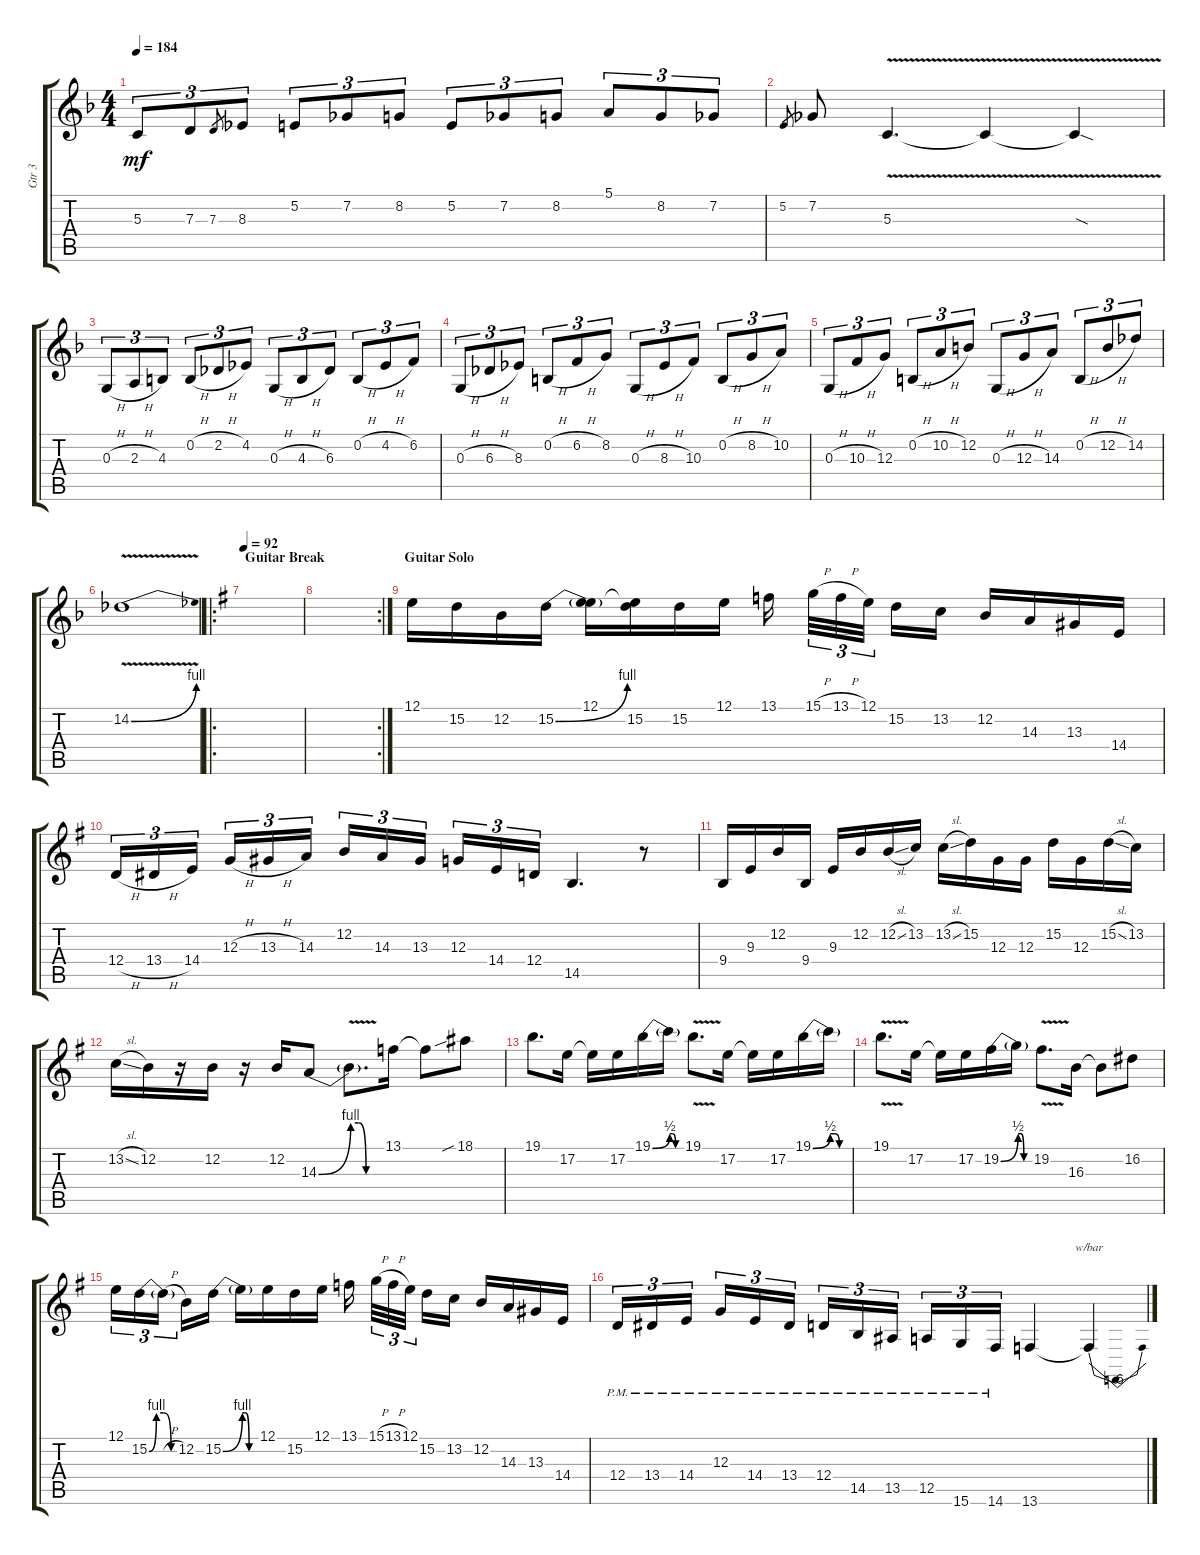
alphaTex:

\track ("Gtr 3" "Gtr 3") {instrument acousticgrandpiano}
\staff {score tabs}
\tuning (E4 B3 G3 D3 A2 E2) {hide}
\ts (4 4)
\tempo 184
\clef g2
\ks f
5.3.8{tu (3 2) dy mf} 7.3.8{tu (3 2)} 7.3.8{gr} 8.3.8{tu (3 2)} 5.2.8{tu (3 2)} 7.2.8{tu (3 2)} 8.2.8{tu (3 2)} 5.2.8{tu (3 2)} 7.2.8{tu (3 2)} 8.2.8{tu (3 2)} 5.1.8{tu (3 2)} 8.2.8{tu (3 2)} 7.2.8{tu (3 2)} |
5.2.8{gr} 7.2.8 5.3{v}.4{d} 5.3{v t}.4 5.3{sod t}.4 |
0.3{h}.8{tu (3 2)} 2.3{h}.8{tu (3 2)} 4.3.8{tu (3 2)} 0.2{h}.8{tu (3 2)} 2.2{h}.8{tu (3 2)} 4.2.8{tu (3 2)} 0.3{h}.8{tu (3 2)} 4.3{h}.8{tu (3 2)} 6.3.8{tu (3 2)} 0.2{h}.8{tu (3 2)} 4.2{h}.8{tu (3 2)} 6.2.8{tu (3 2)} |
0.3{h}.8{tu (3 2)} 6.3{h}.8{tu (3 2)} 8.3.8{tu (3 2)} 0.2{h}.8{tu (3 2)} 6.2{h}.8{tu (3 2)} 8.2.8{tu (3 2)} 0.3{h}.8{tu (3 2)} 8.3{h}.8{tu (3 2)} 10.3.8{tu (3 2)} 0.2{h}.8{tu (3 2)} 8.2{h}.8{tu (3 2)} 10.2.8{tu (3 2)} |
0.3{h}.8{tu (3 2)} 10.3{h}.8{tu (3 2)} 12.3.8{tu (3 2)} 0.2{h}.8{tu (3 2)} 10.2{h}.8{tu (3 2)} 12.2.8{tu (3 2)} 0.3{h}.8{tu (3 2)} 12.3{h}.8{tu (3 2)} 14.3.8{tu (3 2)} 0.2{h}.8{tu (3 2)} 12.2{h}.8{tu (3 2)} 14.2.8{tu (3 2)} |
14.2{be (bend 0 0 60 4) v}.1 |
\ro
\section ("" "Guitar Break")
\tempo 92
\ks g
|
\rc 2
|
\section ("" "Guitar Solo")
12.1.16 15.2.16 12.2.16 15.2{be (bend 0 0 60 4)}.16 (12.1 15.2{t}).16 (12.1{t} 15.2{be (hold 0 0 60 0)}).16 15.2.16 12.1.16 13.1.16 15.1{h}.32{tu (3 2)} 13.1{h}.32{tu (3 2)} 12.1.32{tu (3 2)} 15.2.16 13.2.16 12.2.16 14.3.16 13.3.16 14.4.16 |
12.4{h}.16{tu (3 2)} 13.4{h}.16{tu (3 2)} 14.4.16{tu (3 2)} 12.3{h}.16{tu (3 2)} 13.3{h}.16{tu (3 2)} 14.3.16{tu (3 2)} 12.2.16{tu (3 2)} 14.3.16{tu (3 2)} 13.3.16{tu (3 2)} 12.3.16{tu (3 2)} 14.4.16{tu (3 2)} 12.4.16{tu (3 2)} 14.5.4{d} r.8 |
9.4.16 9.3.16 12.2.16 9.4.16 9.3.16 12.2.16 12.2{sl}.16 13.2.16 13.2{sl}.16 15.2.16 12.3.16 12.3.16 15.2.16 12.3.16 15.2{sl}.16 13.2.16 |
13.2{sl}.16 12.2.16 r.16 12.2.16 r.16 12.2.16 14.3{be (bend 0 0 60 4)}.8 14.3{be (custom 0 4 15 4 30 0 60 0) v t}.8{d} 13.1.16 13.1{t}.8 18.1{sib}.8 |
19.1.8{d} 17.2.16 17.2{t}.16 17.2.16 19.1{be (bend 0 0 60 2)}.16 19.1{be (custom 0 2 15 2 30 0 60 0) t}.16 19.1{v}.8{d} 17.2.16 17.2{t}.16 17.2.16 19.1{be (bend 0 0 60 2)}.16 19.1{be (custom 0 2 15 2 30 0 60 0) t}.16 |
19.1{v}.8{d} 17.2.16 17.2{t}.16 17.2.16 19.2{be (bend 0 0 60 2)}.16 19.2{be (custom 0 2 15 2 30 0 60 0) t}.16 19.2{v}.8{d} 16.3.16 16.3{t}.8 16.2.8 |
12.1.16{tu (3 2)} 15.2{be (custom 0 0 15 4 30 4 45 0 60 0)}.16{tu (3 2)} 15.2{h t}.16{tu (3 2)} 12.2.16 15.2{be (bend 0 0 60 4)}.16 15.2{be (custom 0 4 15 4 30 0 60 0) t}.16 12.1.16 15.2.16 12.1.16 13.1.16 15.1{h}.32{tu (3 2)} 13.1{h}.32{tu (3 2)} 12.1.32{tu (3 2)} 15.2.16 13.2.16 12.2.16 14.3.16 13.3.16 14.4.16 |
12.4{pm}.16{tu (3 2)} 13.4{pm}.16{tu (3 2)} 14.4{pm}.16{tu (3 2)} 12.3{pm}.16{tu (3 2)} 14.4{pm}.16{tu (3 2)} 13.4{pm}.16{tu (3 2)} 12.4{pm}.16{tu (3 2)} 14.5{pm}.16{tu (3 2)} 13.5{pm}.16{tu (3 2)} 12.5{pm}.16{tu (3 2)} 15.6{pm}.16{tu (3 2)} 14.6{pm}.16{tu (3 2)} 13.6.4 13.6{t}.4{tbe (dip default 0 0 30 -24 60 0)}
